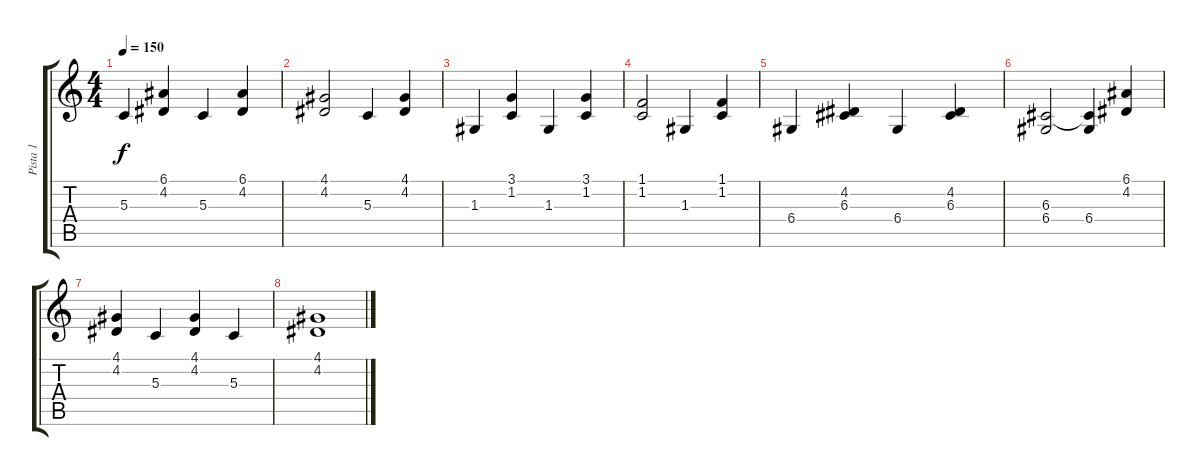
\track ("Pista 1" "Pista 1") {instrument acousticgrandpiano}
\staff {score tabs}
\tuning (E4 B3 G3 D3 A2 E2) {hide}
\ts (4 4)
\tempo 150
\clef g2
\ks c
5.3.4{dy f} (6.1 4.2).4 5.3.4 (6.1 4.2).4 |
(4.1 4.2).2 5.3.4 (4.1 4.2).4 |
1.3.4 (3.1 1.2).4 1.3.4 (3.1 1.2).4 |
(1.1 1.2).2 1.3.4 (1.1 1.2).4 |
6.4.4 (4.2 6.3).4 6.4.4 (4.2 6.3).4 |
(6.3 6.4).2 (6.3{t} 6.4).4 (6.1 4.2).4 |
(4.1 4.2).4 5.3.4 (4.1 4.2).4 5.3.4 |
(4.1 4.2).1
